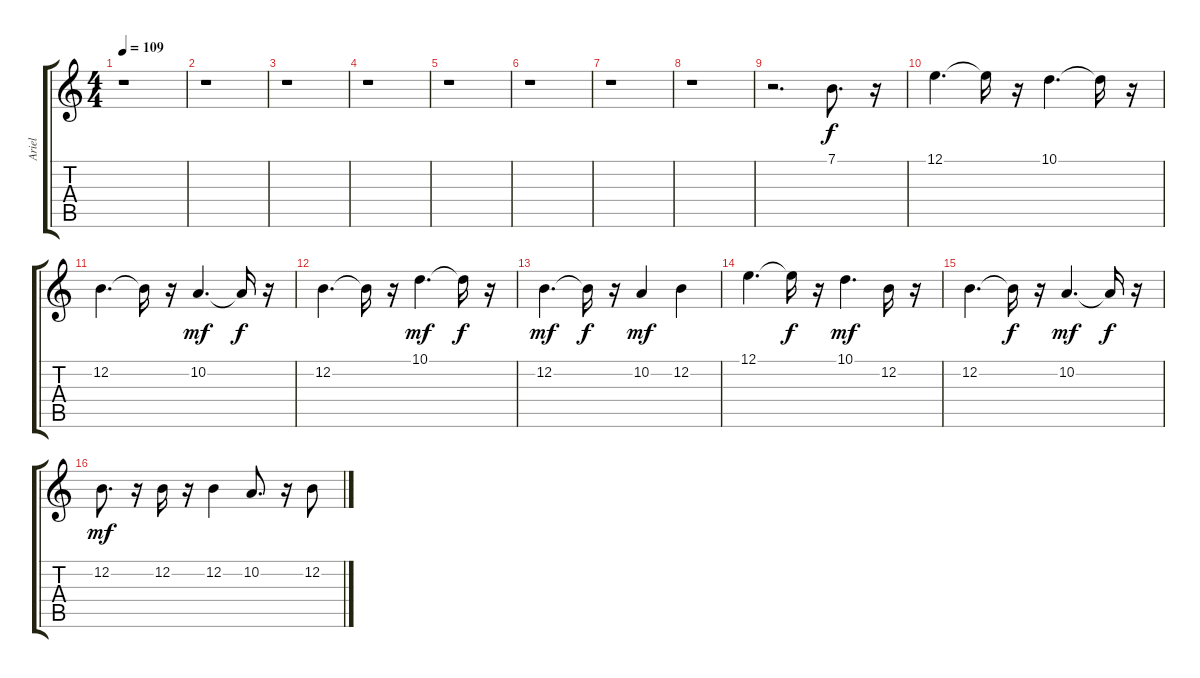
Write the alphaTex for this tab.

\track ("Ariel" "Ariel") {instrument ocarina}
\staff {score tabs}
\tuning (E4 B3 G3 D3 A2 E2) {hide}
\ts (4 4)
\tempo 109
\clef g2
\ks c
r.1{dy f} |
r.1 |
r.1 |
r.1 |
r.1 |
r.1 |
r.1 |
r.1 |
r.2{d} 7.1.8{d} r.16 |
12.1.4{d} 12.1{t}.16 r.16 10.1.4{d} 10.1{t}.16 r.16 |
12.2.4{d} 12.2{t}.16 r.16 10.2.4{d dy mf} 10.2{t}.16{dy f} r.16 |
12.2.4{d} 12.2{t}.16 r.16 10.1.4{d dy mf} 10.1{t}.16{dy f} r.16 |
12.2.4{d dy mf} 12.2{t}.16{dy f} r.16 10.2.4{dy mf} 12.2.4 |
12.1.4{d} 12.1{t}.16{dy f} r.16 10.1.4{d dy mf} 12.2.16 r.16 |
12.2.4{d} 12.2{t}.16{dy f} r.16 10.2.4{d dy mf} 10.2{t}.16{dy f} r.16 |
12.2.8{d dy mf} r.16 12.2.16 r.16 12.2.4 10.2.8{d} r.16 12.2.8
